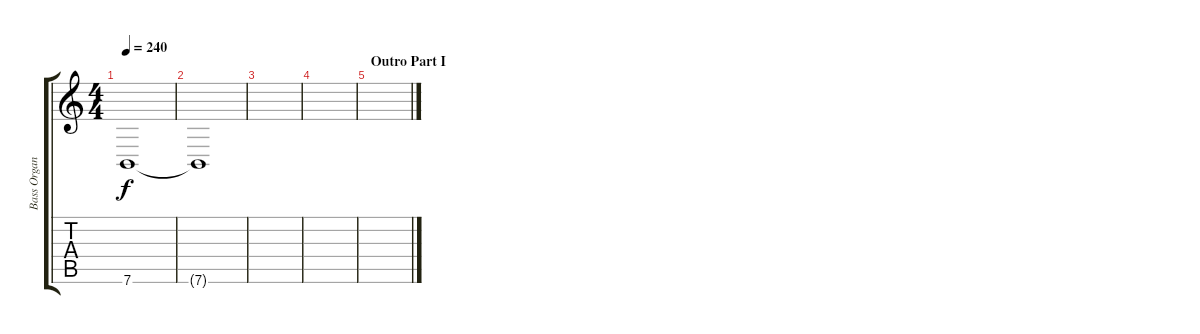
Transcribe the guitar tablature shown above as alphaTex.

\track ("Bass Organs" "Bass Organ") {instrument rockorgan}
\staff {score tabs}
\tuning (E4 B3 G3 D3 A2 E2) {hide}
\ts (4 4)
\tempo 240
\clef g2
\ks c
7.6{t}.1{dy f} |
7.6{t}.1 |
|
|
\section ("" "Outro Part I")
